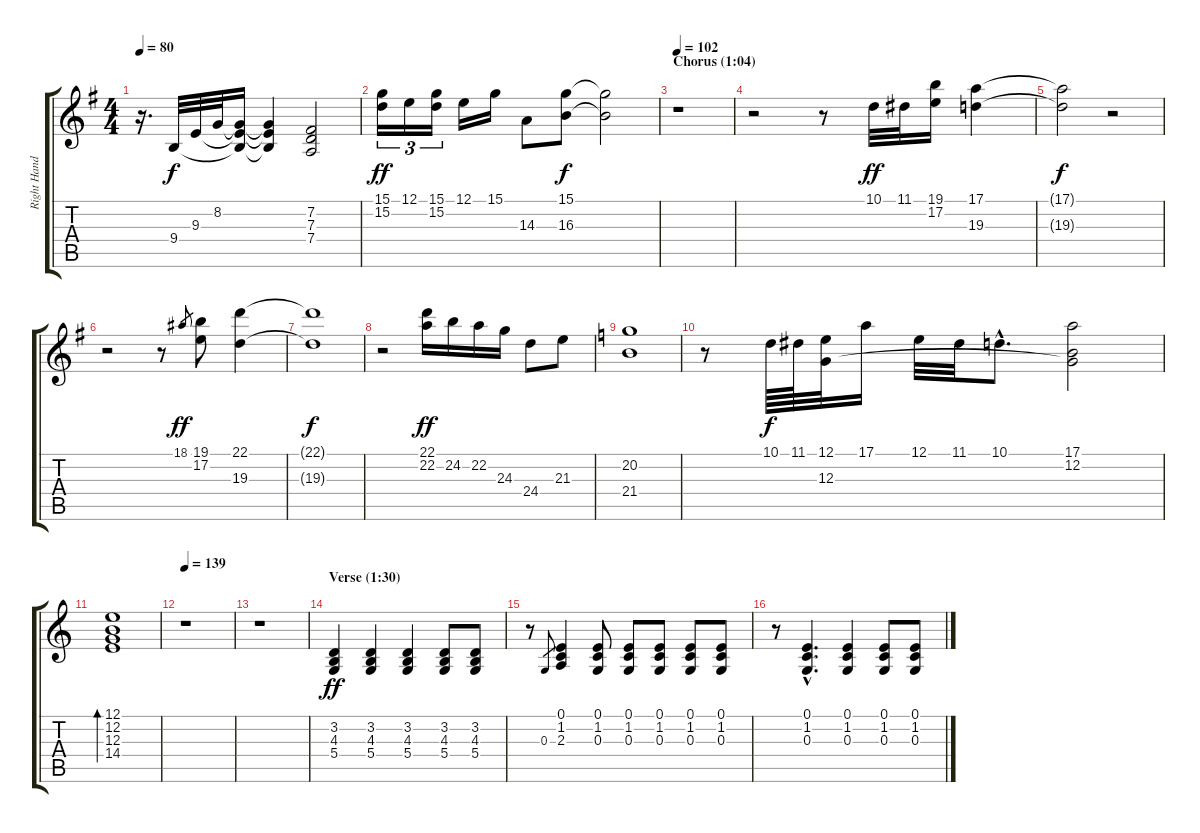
\track ("Right Hand" "Right Hand") {instrument brightacousticpiano}
\staff {score tabs}
\tuning (E4 B3 G3 D3 A2 E2) {hide}
\ts (4 4)
\tempo 80
\clef g2
\ks g
r.16{d dy f} 9.4.32 9.3.32 8.2.32 (8.2{t} 9.3{t} 9.4{t}).16 (8.2{t} 9.3{t} 9.4{t}).4 (7.2 7.3 7.4).2 |
(15.1 15.2).16{tu (3 2) dy ff} 12.1.16{tu (3 2)} (15.1 15.2).16{tu (3 2)} 12.1.16 15.1.16 14.3.8 (15.1 16.3).8{dy f} (15.1{t} 16.3{t}).2 |
\section ("" "Chorus (1:04)")
\tempo 102
r.1 |
r.2 r.8 10.1.32{dy ff} 11.1.32 (19.1 17.2).16 (17.1 19.3).4 |
(17.1{t} 19.3{t}).2{dy f} r.2 |
r.2 r.8 18.1.8{gr dy ff} (19.1 17.2).8 (22.1 19.3).4 |
(22.1{t} 19.3{t}).1{dy f} |
r.2 (22.1 22.2).16{dy ff} 24.2.16 22.2.16 24.3.16 24.4.8 21.3.8 |
\ks c
(20.2 21.4).1 |
r.8 10.1.64{dy f} 11.1.64 (12.1 12.3).32 17.1.16 12.1.32 11.1.32 10.1{hac}.8{d} (17.1 12.2 12.3{t}).2 |
(12.1 12.2 12.3 14.4).1{bd 480} |
\tempo 139
r.1 |
r.1 |
\section ("" "Verse (1:30)")
(3.2 4.3 5.4).4{dy ff} (3.2 4.3 5.4).4 (3.2 4.3 5.4).4 (3.2 4.3 5.4).8 (3.2 4.3 5.4).8 |
r.8 0.3.8{gr} (0.1 1.2 2.3).4 (0.1 1.2 0.3).8 (0.1 1.2 0.3).8 (0.1 1.2 0.3).8 (0.1 1.2 0.3).8 (0.1 1.2 0.3).8 |
r.8 (0.1{hac} 1.2{hac} 0.3{hac}).4{d} (0.1 1.2 0.3).4 (0.1 1.2 0.3).8 (0.1 1.2 0.3).8
